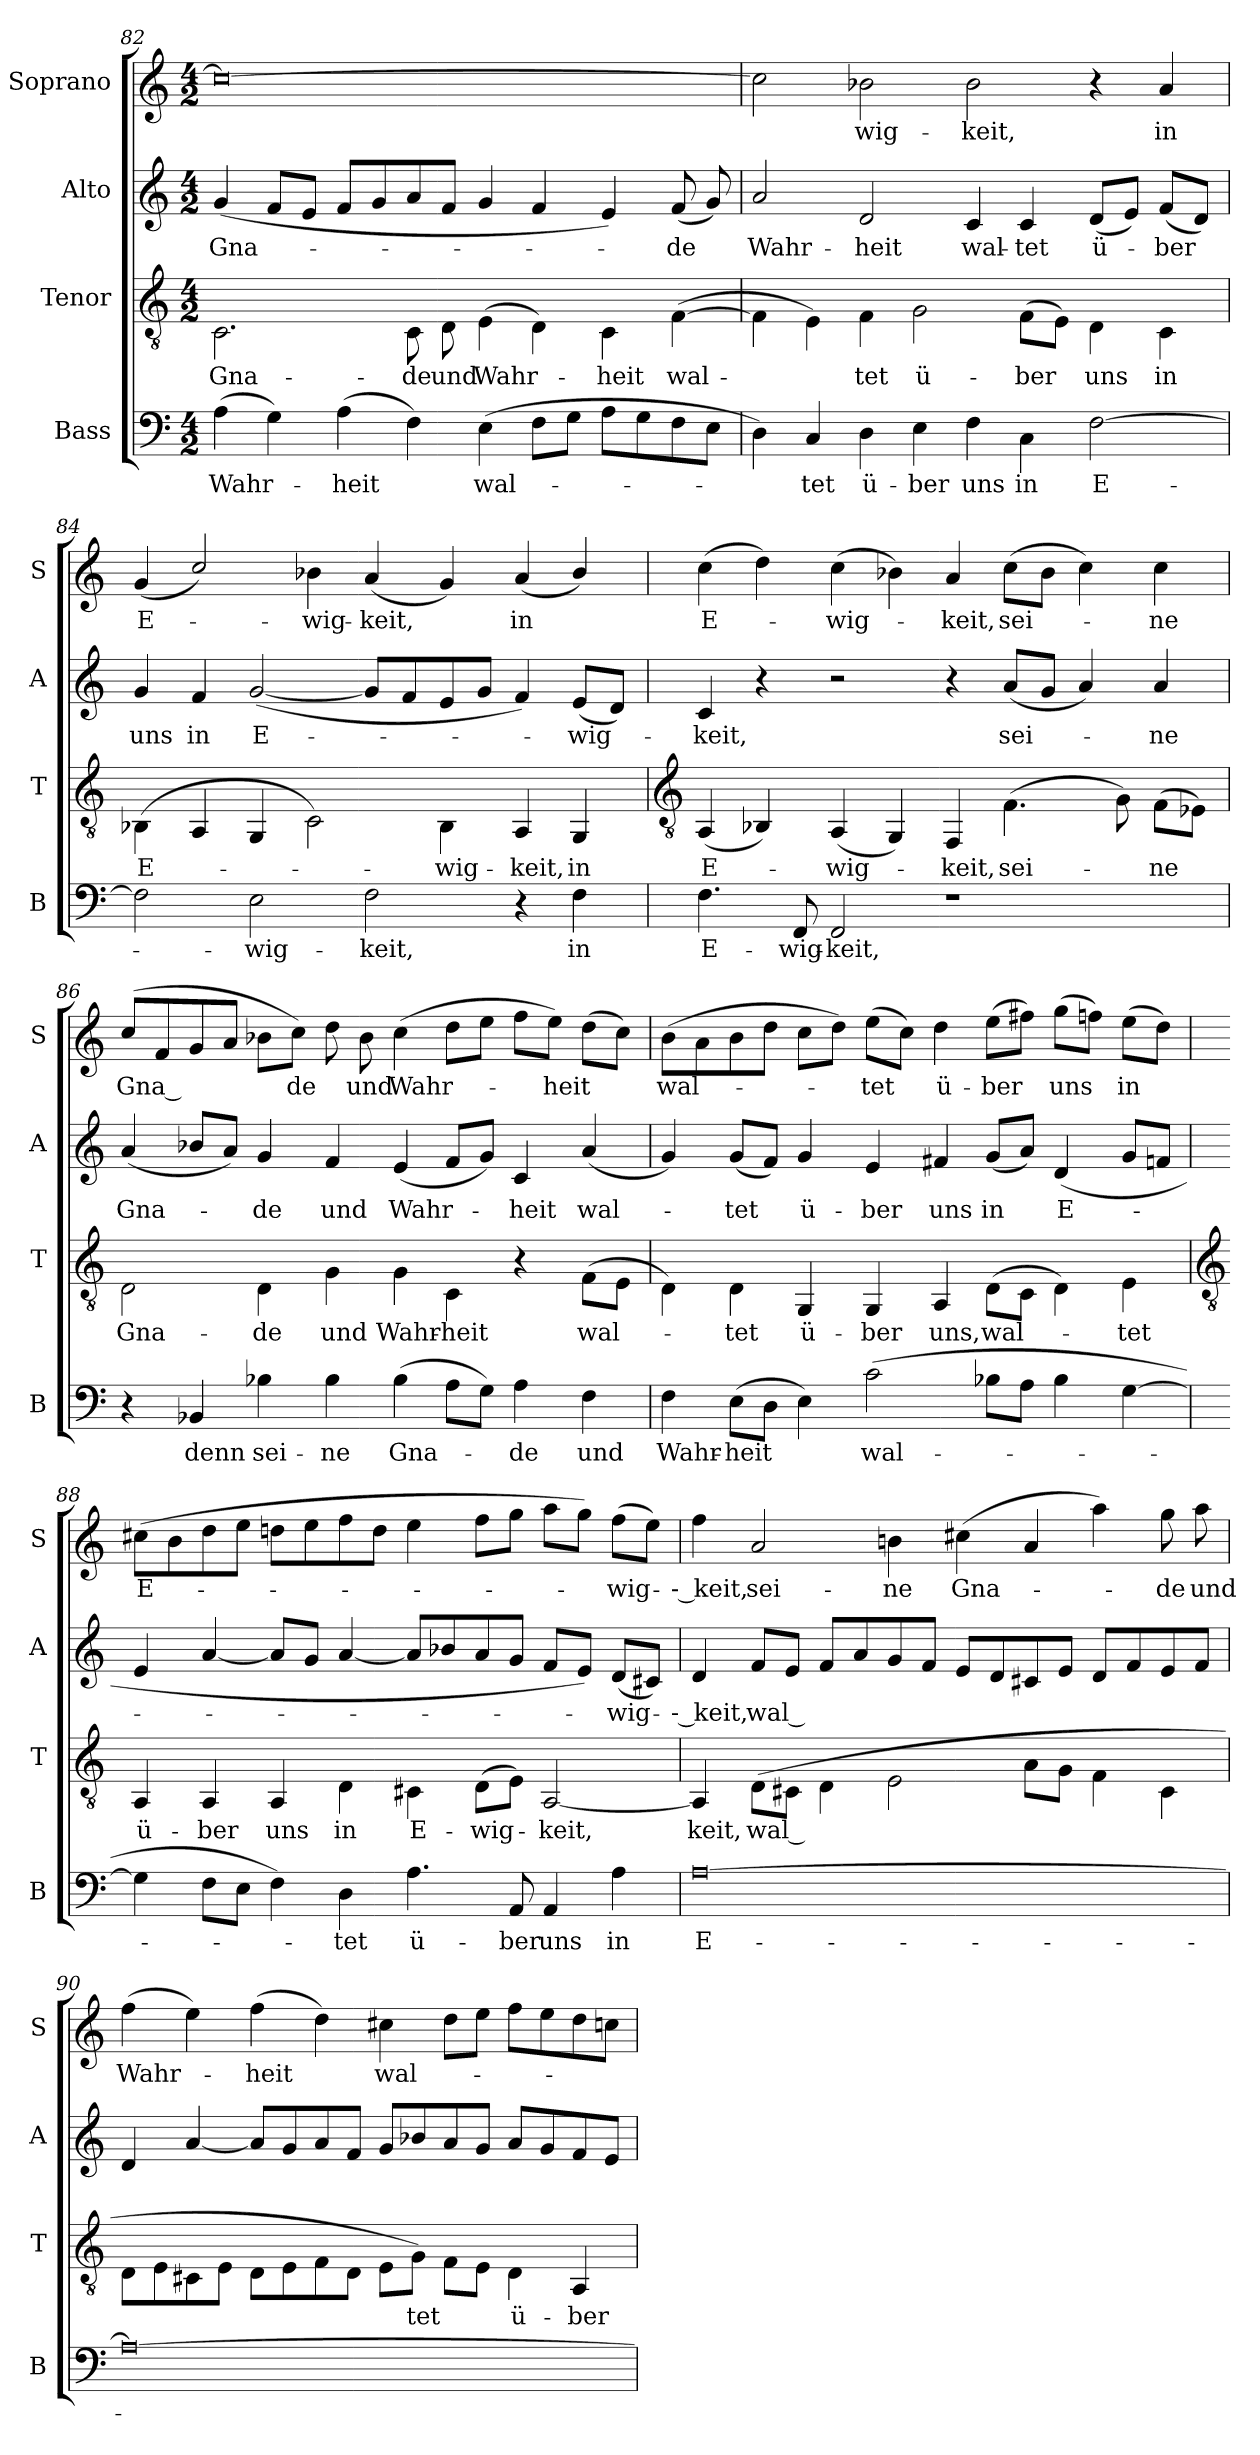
**kern	**text	**kern	**text	**kern	**text	**kern	**text
*part4	*part4	*part3	*part3	*part2	*part2	*part1	*part1
*staff4	*staff4	*staff3	*staff3	*staff2	*staff2	*staff1	*staff1
*I"Bass	*	*I"Tenor	*	*I"Alto	*	*I"Soprano	*
*I'B	*	*I'T	*	*I'A	*	*I'S	*
!!LO:LB:g=z
*clefF4	*	*clefGv2	*	*clefG2	*	*clefG2	*
*k[]	*	*k[]	*	*k[]	*	*k[]	*
*C:	*	*C:	*	*C:	*	*C:	*
*M4/2	*	*M4/2	*	*M4/2	*	*M4/2	*
=82	=82	=82	=82	=82	=82	=82	=82
!	!LO:LY:b	!	!LO:LY:b	!	!LO:LY:b	!	!
(>4A\	Wahr-	2.C\	Gna-	(<4g/	Gna-	0cc_	.
4G\)	.	.	.	8f/L	.	.	.
.	.	.	.	8e/J	.	.	.
!	!LO:LY:b	!	!	!	!	!	!
(>4A\	-heit	.	.	8f/L	.	.	.
.	.	.	.	8g/	.	.	.
!	!	!	!LO:LY:b	!	!	!	!
4F\)	.	8C\	-de	8a/	.	.	.
!	!	!	!LO:LY:b	!	!	!	!
.	.	8D\	und	8f/J	.	.	.
!	!LO:LY:b	!	!LO:LY:b	!	!	!	!
(>4E\	wal-	(>4E\	Wahr-	4g/	.	.	.
8F\L	.	4D\)	.	4f/	.	.	.
8G\J	.	.	.	.	.	.	.
!	!	!	!LO:LY:b	!	!	!	!
8A\L	.	4C\	-heit	4e/)	.	.	.
8G\	.	.	.	.	.	.	.
!	!	!	!LO:LY:b	!	!LO:LY:b	!	!
8F\	.	(>[4F\	wal-	(<8f/	-de	.	.
8E\J	.	.	.	8g/)	.	.	.
=83	=83	=83	=83	=83	=83	=83	=83
!	!LO:LY:b	!	!LO:LY:b	!	!LO:LY:b	!	!
4D\)	-­	4F\]	-­	2a/	Wahr-	2cc\]	.
!	!LO:LY:b	!	!	!	!	!	!
4C/	tet	4E\)	.	.	.	.	.
!	!LO:LY:b	!	!LO:LY:b	!	!LO:LY:b	!	!LO:LY:b
4D\	ü-	4F\	tet	2d/	-heit	2b-X\	-wig-
!	!LO:LY:b	!	!LO:LY:b	!	!	!	!
4E\	-ber	2G\	ü-	.	.	.	.
!	!LO:LY:b	!	!	!	!LO:LY:b	!	!LO:LY:b
4F\	uns	.	.	4c/	wal-	2b-\	-keit,
!	!LO:LY:b	!	!LO:LY:b	!	!LO:LY:b	!	!
4C\	in	(>8F\L	-ber	4c/	-tet	.	.
.	.	8E\J)	.	.	.	.	.
!	!LO:LY:b	!	!LO:LY:b	!	!LO:LY:b	!	!
[2F\	E-	4D\	uns	(<8d/L	ü-	4r	.
.	.	.	.	8e/J)	.	.	.
!	!	!	!LO:LY:b	!	!LO:LY:b	!	!LO:LY:b
.	.	4C\	in	(<8f/L	-ber	4a/	in
.	.	.	.	8d/J)	.	.	.
=84	=84	=84	=84	=84	=84	=84	=84
!	!	!	!LO:LY:b	!	!LO:LY:b	!	!LO:LY:b
2F\]	.	(>4BB-X\	E-	4g/	uns	(<4g/	E-
!	!	!	!	!	!LO:LY:b	!	!
.	.	4AA/	.	4f/	in	2cc/)	.
!	!LO:LY:b	!	!	!	!LO:LY:b	!	!
2E\	-wig-	4GG/	.	(<[2g/	E-	.	.
!	!	!	!	!	!	!	!LO:LY:b
.	.	2C\)	.	.	.	4b-X\	-wig-
!	!LO:LY:b	!	!	!	!	!	!LO:LY:b
2F\	-keit,	.	.	8g/L]	.	(<4a/	-keit,
.	.	.	.	8f/	.	.	.
!	!	!	!LO:LY:b	!	!	!	!
.	.	4BB-\	-wig-	8e/	.	4g/)	.
.	.	.	.	8g/J	.	.	.
!	!	!	!LO:LY:b	!	!	!	!LO:LY:b
4r	.	4AA/	-keit,	4f/)	.	(<4a/	in
!	!LO:LY:b	!	!LO:LY:b	!	!LO:LY:b	!	!
4F\	in	4GG/	in	(<8e/L	-wig-	4b-/)	.
.	.	.	.	8d/J)	.	.	.
!!LO:LB:g=z
=85	=85	=85	=85	=85	=85	=85	=85
*	*	*clefGv2	*	*	*	*	*
!	!LO:LY:b	!	!LO:LY:b	!	!LO:LY:b	!	!LO:LY:b
4.F\	E-	(<4AA/	E-	4c/	-keit,	(>4cc\	E-
.	.	4BB-X/)	.	4r	.	4dd\)	.
!	!LO:LY:b	!	!	!	!	!	!
8FF/	-wig-	.	.	.	.	.	.
!	!LO:LY:b	!	!LO:LY:b	!	!	!	!LO:LY:b
2FF/	-keit,	(<4AA/	-wig-	2r	.	(>4cc\	-wig-
.	.	4GG/)	.	.	.	4b-X\)	.
!	!	!	!LO:LY:b	!	!	!	!LO:LY:b
1r	.	4FF/	-keit,	4r	.	4a/	-keit,
!	!	!	!LO:LY:b	!	!LO:LY:b	!	!LO:LY:b
.	.	(>4.F\	sei-	(<8a/L	sei-	(>8cc\L	sei-
.	.	.	.	8g/J	.	8b-\J	.
.	.	.	.	4a/)	.	4cc\)	.
.	.	8G\)	.	.	.	.	.
!	!	!	!LO:LY:b	!	!LO:LY:b	!	!LO:LY:b
.	.	(>8F\L	-ne	4a/	-ne	4cc\	-ne
.	.	8E-X\J)	.	.	.	.	.
=86	=86	=86	=86	=86	=86	=86	=86
!	!	!	!LO:LY:b	!	!LO:LY:b	!	!LO:LY:b
4r	.	2D\	Gna-	(<4a/	Gna-	(>8cc/L	Gna --
.	.	.	.	.	.	8f/	.
!	!LO:LY:b	!	!	!	!	!	!
4BB-X/	denn	.	.	8b-X/L	.	8g/	.
.	.	.	.	8a/J)	.	8a/J	.
!	!LO:LY:b	!	!LO:LY:b	!	!LO:LY:b	!	!
4B-X\	sei-	4D\	-de	4g/	-de	8b-X\L	.
!	!	!	!	!	!	!	!LO:LY:b
.	.	.	.	.	.	8cc\J)	-de
!	!LO:LY:b	!	!LO:LY:b	!	!LO:LY:b	!	!
4B-\	-ne	4G\	und	4f/	und	8dd\	.
!	!	!	!	!	!	!	!LO:LY:b
.	.	.	.	.	.	8b-\	und
!	!LO:LY:b	!	!LO:LY:b	!	!LO:LY:b	!	!LO:LY:b
(>4B-\	Gna-	4G\	Wahr-	(<4e/	Wahr-	(>4cc\	Wahr-
!	!	!	!LO:LY:b	!	!	!	!
8A\L	.	4C\	-heit	8f/L	.	8dd\L	.
8G\J)	.	.	.	8g/J)	.	8ee\J	.
!	!LO:LY:b	!	!	!	!LO:LY:b	!	!
4A\	-de	4r	.	4c/	-heit	8ff\L	.
!	!	!	!	!	!	!	!LO:LY:b
.	.	.	.	.	.	8ee\J)	-heit
!	!LO:LY:b	!	!LO:LY:b	!	!LO:LY:b	!	!
4F\	und	(>8F\L	wal-	(<4a/	wal-	(>8dd\L	.
.	.	8E\J	.	.	.	8cc\J)	.
=87	=87	=87	=87	=87	=87	=87	=87
!	!LO:LY:b	!	!	!	!	!	!LO:LY:b
4F\	Wahr-	4D\)	.	4g/)	.	(>8b\L	wal-
.	.	.	.	.	.	8a\	.
!	!LO:LY:b	!	!LO:LY:b	!	!LO:LY:b	!	!
(>8E\L	-heit	4D\	-tet	(<8g/L	-tet	8b\	.
8D\J	.	.	.	8f/J)	.	8dd\J	.
!	!	!	!LO:LY:b	!	!LO:LY:b	!	!
4E\)	.	4GG/	ü-	4g/	ü-	8cc\L	.
.	.	.	.	.	.	8dd\J)	.
!	!LO:LY:b	!	!LO:LY:b	!	!LO:LY:b	!	!LO:LY:b
(>2c\	wal-	4GG/	-ber	4e/	-ber	(>8ee\L	-tet
.	.	.	.	.	.	8cc\J)	.
!	!	!	!LO:LY:b	!	!LO:LY:b	!	!LO:LY:b
.	.	4AA/	uns,	4f#X/	uns	4dd\	ü-
!	!	!	!LO:LY:b	!	!LO:LY:b	!	!LO:LY:b
8B-X\L	.	(>8D\L	wal-	(<8g/L	in	(>8ee\L	-ber
8A\J	.	8C\J	.	8a/J)	.	8ff#X\J)	.
!	!	!	!	!	!LO:LY:b	!	!LO:LY:b
4B-\	.	4D\)	.	(<4d/	E-	(>8gg\L	uns
.	.	.	.	.	.	8ffn\J)	.
!	!	!	!LO:LY:b	!	!	!	!LO:LY:b
[4G\	.	4E\	-tet	8g/L	.	(>8ee\L	in
.	.	.	.	8fn/J	.	8dd\J)	.
!!LO:LB:g=z
=88	=88	=88	=88	=88	=88	=88	=88
*	*	*clefGv2	*	*	*	*	*
!	!	!	!LO:LY:b	!	!	!	!LO:LY:b
4G\]	.	4AA/	ü-	4e/	.	(>8cc#X\L	E-
.	.	.	.	.	.	8b\	.
!	!	!	!LO:LY:b	!	!	!	!
8F\L	.	4AA/	-ber	[4a/	.	8dd\	.
8E\J	.	.	.	.	.	8ee\J	.
!	!	!	!LO:LY:b	!	!	!	!
4F\)	.	4AA/	uns	8a/L]	.	8ddn\L	.
.	.	.	.	8g/J	.	8ee\	.
!	!LO:LY:b	!	!LO:LY:b	!	!	!	!
4D\	-tet	4D\	in	[4a/	.	8ff\	.
.	.	.	.	.	.	8dd\J	.
!	!LO:LY:b	!	!LO:LY:b	!	!	!	!
4.A\	ü-	4C#X\	E-	8a/L]	.	4ee\	.
.	.	.	.	8b-X/	.	.	.
!	!	!	!LO:LY:b	!	!	!	!
.	.	(>8D\L	-wig-	8a/	.	8ff\L	.
!	!LO:LY:b	!	!	!	!	!	!
8AA/	-ber	8E\J)	.	8g/J	.	8gg\J	.
!	!LO:LY:b	!	!LO:LY:b	!	!	!	!
4AA/	uns	[2AA/	-keit,	8f/L	.	8aa\L	.
.	.	.	.	8e/J)	.	8gg\J)	.
!	!LO:LY:b	!	!	!	!LO:LY:b	!	!LO:LY:b
4A\	in	.	.	(<8d/L	-wig-	(>8ff\L	-wig-
.	.	.	.	8c#X/J)	.	8ee\J)	.
=89	=89	=89	=89	=89	=89	=89	=89
!	!LO:LY:b	!	!LO:LY:b	!	!LO:LY:b	!	!LO:LY:b
[0A	E-	4AA/]	- keit,	4d/	-- keit,	4ff\	-- keit,
!	!	!	!LO:LY:b	!	!LO:LY:b	!	!LO:LY:b
.	.	(>8D\L	wal --	8f/L	wal --	2a/	sei-
.	.	8C#X\J	.	8e/J	.	.	.
.	.	4D\	.	8f/L	.	.	.
.	.	.	.	8a/	.	.	.
!	!	!	!	!	!	!	!LO:LY:b
.	.	2E\	.	8g/	.	4bn\	-ne
.	.	.	.	8f/J	.	.	.
!	!	!	!	!	!	!	!LO:LY:b
.	.	.	.	8e/L	.	(>4cc#X\	Gna-
.	.	.	.	8d/	.	.	.
.	.	8A\L	.	8c#X/	.	4a/	.
.	.	8G\J	.	8e/J	.	.	.
.	.	4F\	.	8d/L	.	4aa\)	.
.	.	.	.	8f/	.	.	.
!	!	!	!	!	!	!	!LO:LY:b
.	.	4C#\	.	8e/	.	8gg\	-de
!	!	!	!	!	!	!	!LO:LY:b
.	.	.	.	8f/J	.	8aa\	und
=90	=90	=90	=90	=90	=90	=90	=90
!	!	!	!	!	!	!	!LO:LY:b
0A_	.	8D\L	.	4d/	.	(>4ff\	Wahr-
.	.	8E\	.	.	.	.	.
.	.	8C#X\	.	[4a/	.	4ee\)	.
.	.	8E\J	.	.	.	.	.
!	!	!	!	!	!	!	!LO:LY:b
.	.	8D\L	.	8a/L]	.	(>4ff\	-heit
.	.	8E\	.	8g/	.	.	.
.	.	8F\	.	8a/	.	4dd\)	.
.	.	8D\J	.	8f/J	.	.	.
!	!	!	!	!	!	!	!LO:LY:b
.	.	8E\L	.	8g/L	.	4cc#X\	wal-
!	!	!	!LO:LY:b	!	!	!	!
.	.	8G\J)	-tet	8b-X/	.	.	.
.	.	8F\L	.	8a/	.	8dd\L	.
.	.	8E\J	.	8g/J	.	8ee\J	.
!	!	!	!LO:LY:b	!	!	!	!
.	.	4D\	ü-	8a/L	.	8ff\L	.
.	.	.	.	8g/	.	8ee\	.
!	!	!	!LO:LY:b	!	!	!	!
.	.	4AA/	-ber	8f/	.	8dd\	.
.	.	.	.	8e/J	.	8ccn\J	.
=	=	=	=	=	=	=	=
*-	*-	*-	*-	*-	*-	*-	*-
